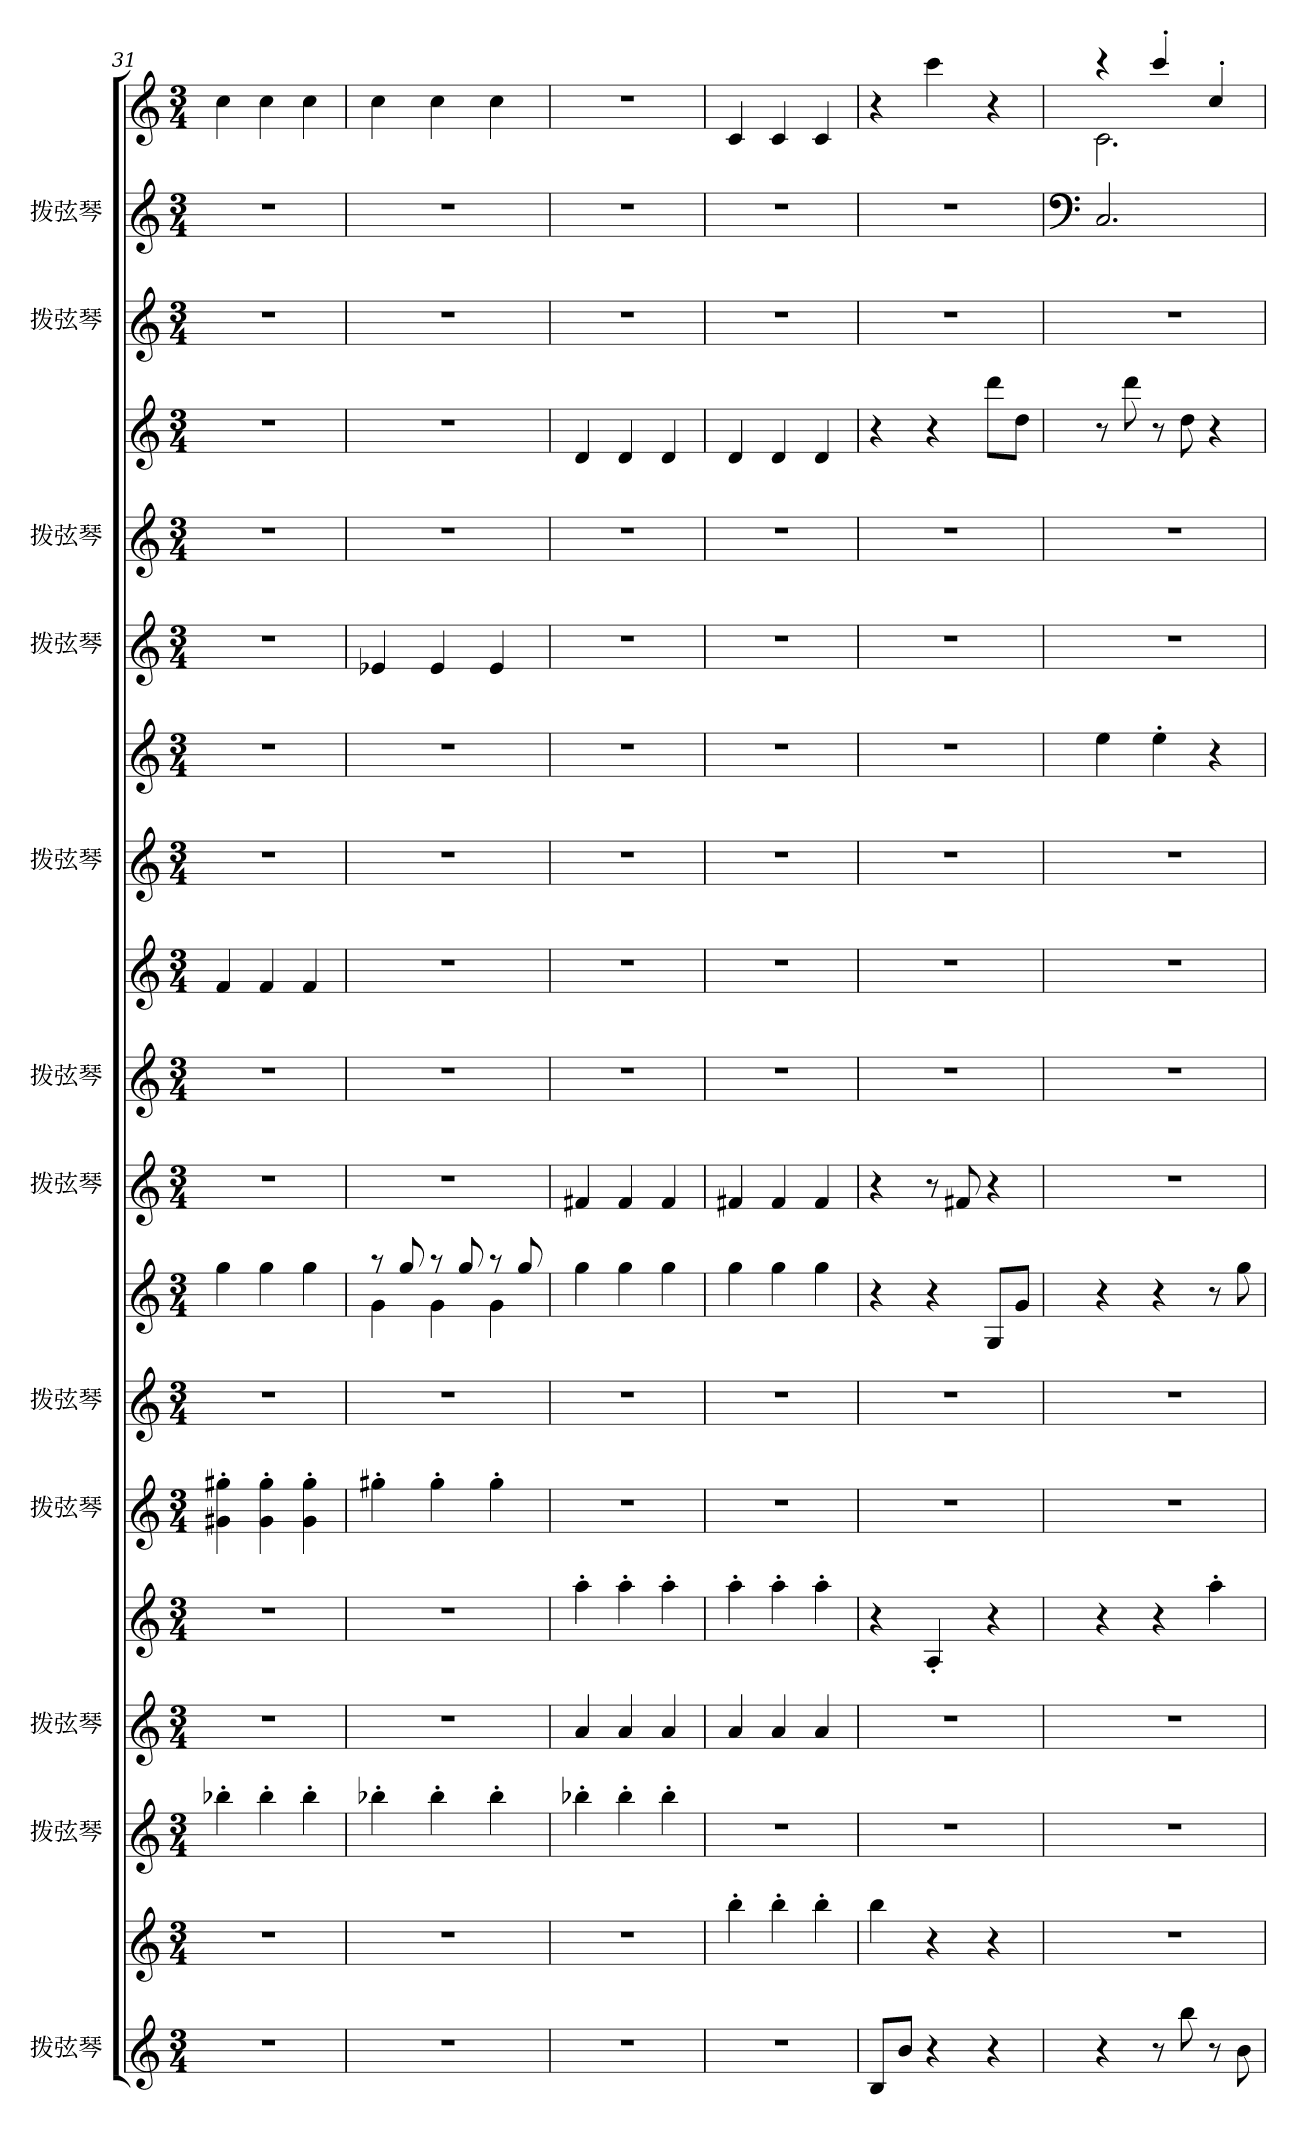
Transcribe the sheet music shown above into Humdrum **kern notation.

**kern	**kern	**kern	**kern	**kern	**kern	**kern	**kern	**kern	**kern	**kern	**kern	**kern	**kern	**kern	**kern	**kern	**kern	**kern
*part12	*part12	*part11	*part10	*part10	*part9	*part8	*part8	*part7	*part6	*part6	*part5	*part5	*part4	*part3	*part3	*part2	*part1	*part1
*staff19	*staff18	*staff17	*staff16	*staff15	*staff14	*staff13	*staff12	*staff11	*staff10	*staff9	*staff8	*staff7	*staff6	*staff5	*staff4	*staff3	*staff2	*staff1
*I"拨弦琴	*	*I"拨弦琴	*I"拨弦琴	*	*I"拨弦琴	*I"拨弦琴	*	*I"拨弦琴	*I"拨弦琴	*	*I"拨弦琴	*	*I"拨弦琴	*I"拨弦琴	*	*I"拨弦琴	*I"拨弦琴	*
!!LO:PB:g=z
*clefG2	*clefG2	*clefG2	*clefG2	*clefG2	*clefG2	*clefG2	*clefG2	*clefG2	*clefG2	*clefG2	*clefG2	*clefG2	*clefG2	*clefG2	*clefG2	*clefG2	*clefG2	*clefG2
*k[]	*k[]	*k[]	*k[]	*k[]	*k[]	*k[]	*k[]	*k[]	*k[]	*k[]	*k[]	*k[]	*k[]	*k[]	*k[]	*k[]	*k[]	*k[]
*M3/4	*M3/4	*M3/4	*M3/4	*M3/4	*M3/4	*M3/4	*M3/4	*M3/4	*M3/4	*M3/4	*M3/4	*M3/4	*M3/4	*M3/4	*M3/4	*M3/4	*M3/4	*M3/4
=31	=31	=31	=31	=31	=31	=31	=31	=31	=31	=31	=31	=31	=31	=31	=31	=31	=31	=31
2.r	2.r	4bb-X'\	2.r	2.r	4g#X\' 4gg#X\'	2.r	4gg\	2.r	2.r	4f/	2.r	2.r	2.r	2.r	2.r	2.r	2.r	4cc\
.	.	4bb-'\	.	.	4g#\' 4gg#\'	.	4gg\	.	.	4f/	.	.	.	.	.	.	.	4cc\
.	.	4bb-'\	.	.	4g#\' 4gg#\'	.	4gg\	.	.	4f/	.	.	.	.	.	.	.	4cc\
=32	=32	=32	=32	=32	=32	=32	=32	=32	=32	=32	=32	=32	=32	=32	=32	=32	=32	=32
*	*	*	*	*	*	*	*^	*	*	*	*	*	*	*	*	*	*	*
2.r	2.r	4bb-X'\	2.r	2.r	4gg#X'\	2.r	8r	4g\	2.r	2.r	2.r	2.r	2.r	4e-X/	2.r	2.r	2.r	2.r	4cc\
.	.	.	.	.	.	.	8gg/	.	.	.	.	.	.	.	.	.	.	.	.
.	.	4bb-'\	.	.	4gg#'\	.	8r	4g\	.	.	.	.	.	4e-/	.	.	.	.	4cc\
.	.	.	.	.	.	.	8gg/	.	.	.	.	.	.	.	.	.	.	.	.
.	.	4bb-'\	.	.	4gg#'\	.	8r	4g\	.	.	.	.	.	4e-/	.	.	.	.	4cc\
.	.	.	.	.	.	.	8gg/	.	.	.	.	.	.	.	.	.	.	.	.
*	*	*	*	*	*	*	*v	*v	*	*	*	*	*	*	*	*	*	*	*
=33	=33	=33	=33	=33	=33	=33	=33	=33	=33	=33	=33	=33	=33	=33	=33	=33	=33	=33
2.r	2.r	4bb-X'\	4a/	4aa'\	2.r	2.r	4gg\	4f#X/	2.r	2.r	2.r	2.r	2.r	2.r	4d/	2.r	2.r	2.r
.	.	4bb-'\	4a/	4aa'\	.	.	4gg\	4f#/	.	.	.	.	.	.	4d/	.	.	.
.	.	4bb-'\	4a/	4aa'\	.	.	4gg\	4f#/	.	.	.	.	.	.	4d/	.	.	.
=34	=34	=34	=34	=34	=34	=34	=34	=34	=34	=34	=34	=34	=34	=34	=34	=34	=34	=34
2.r	4bb'\	2.r	4a/	4aa'\	2.r	2.r	4gg\	4f#X/	2.r	2.r	2.r	2.r	2.r	2.r	4d/	2.r	2.r	4c/
.	4bb'\	.	4a/	4aa'\	.	.	4gg\	4f#/	.	.	.	.	.	.	4d/	.	.	4c/
.	4bb'\	.	4a/	4aa'\	.	.	4gg\	4f#/	.	.	.	.	.	.	4d/	.	.	4c/
=35	=35	=35	=35	=35	=35	=35	=35	=35	=35	=35	=35	=35	=35	=35	=35	=35	=35	=35
8B/L	4bb\	2.r	2.r	4r	2.r	2.r	4r	4r	2.r	2.r	2.r	2.r	2.r	2.r	4r	2.r	2.r	4r
8b/J	.	.	.	.	.	.	.	.	.	.	.	.	.	.	.	.	.	.
4r	4r	.	.	4A'/	.	.	4r	8r	.	.	.	.	.	.	4r	.	.	4ccc\
.	.	.	.	.	.	.	.	8f#X/	.	.	.	.	.	.	.	.	.	.
4r	4r	.	.	4r	.	.	8G/L	4r	.	.	.	.	.	.	8ddd\L	.	.	4r
.	.	.	.	.	.	.	8g/J	.	.	.	.	.	.	.	8dd\J	.	.	.
=36	=36	=36	=36	=36	=36	=36	=36	=36	=36	=36	=36	=36	=36	=36	=36	=36	=36	=36
*	*	*	*	*	*	*	*	*	*	*	*	*	*	*	*	*	*clefF4	*
*	*	*	*	*	*	*	*	*	*	*	*	*	*	*	*	*	*	*^
4r	2.r	2.r	2.r	4r	2.r	2.r	4r	2.r	2.r	2.r	2.r	4ee\	2.r	2.r	8r	2.r	2.C/	4r	2.c\
.	.	.	.	.	.	.	.	.	.	.	.	.	.	.	8ddd\	.	.	.	.
8r	.	.	.	4r	.	.	4r	.	.	.	.	4ee'\	.	.	8r	.	.	4ccc'/	.
8bb\	.	.	.	.	.	.	.	.	.	.	.	.	.	.	8dd\	.	.	.	.
8r	.	.	.	4aa'\	.	.	8r	.	.	.	.	4r	.	.	4r	.	.	4cc'/	.
8b\	.	.	.	.	.	.	8gg\	.	.	.	.	.	.	.	.	.	.	.	.
*	*	*	*	*	*	*	*	*	*	*	*	*	*	*	*	*	*	*v	*v
=	=	=	=	=	=	=	=	=	=	=	=	=	=	=	=	=	=	=
*-	*-	*-	*-	*-	*-	*-	*-	*-	*-	*-	*-	*-	*-	*-	*-	*-	*-	*-
